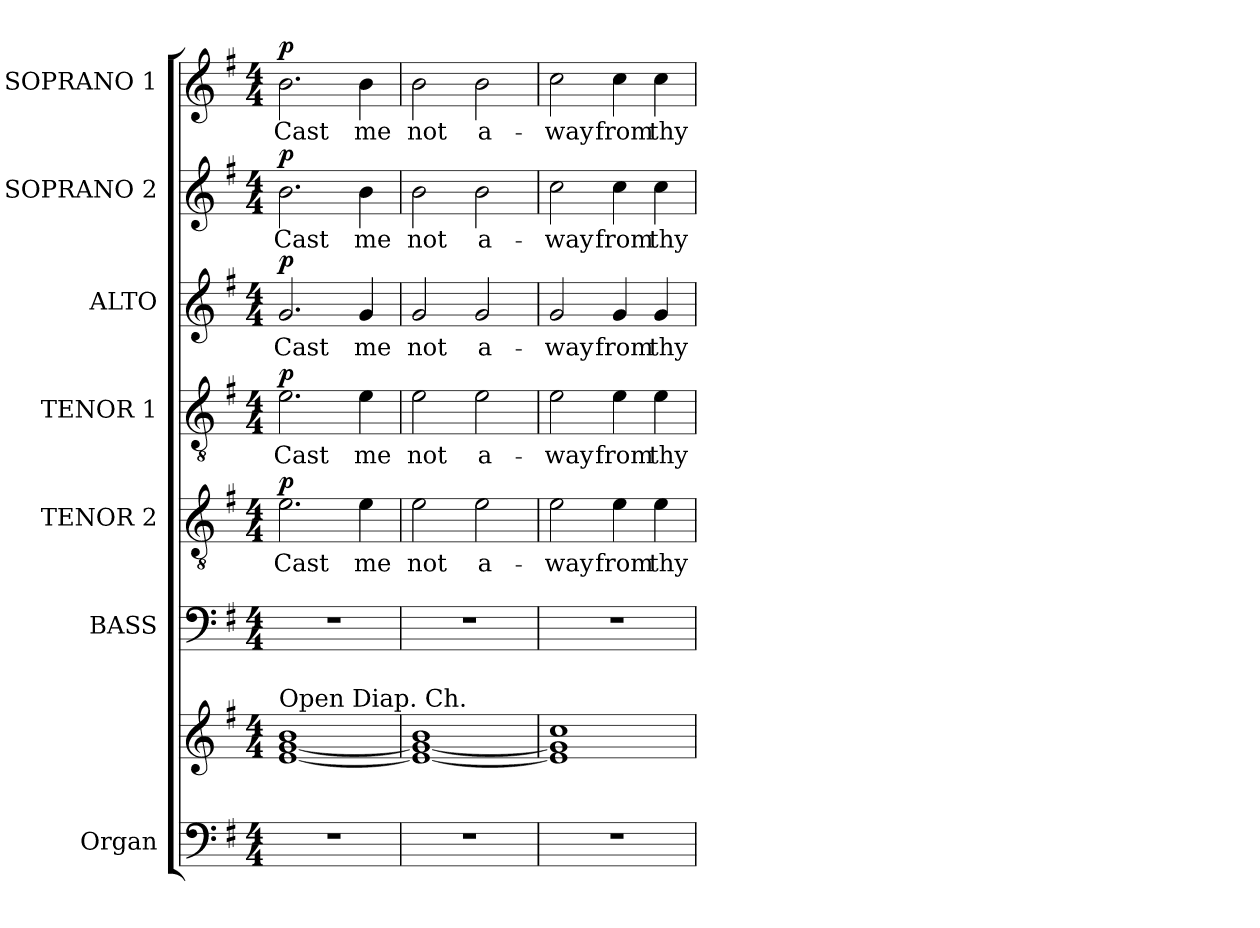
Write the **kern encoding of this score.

**kern	**kern	**kern	**kern	**text	**dynam	**kern	**text	**dynam	**kern	**text	**dynam	**kern	**text	**dynam	**kern	**text	**dynam
*part7	*part7	*part6	*part5	*part5	*part5	*part4	*part4	*part4	*part3	*part3	*part3	*part2	*part2	*part2	*part1	*part1	*part1
*staff8	*staff7	*staff6	*staff5	*staff5	*staff5	*staff4	*staff4	*staff4	*staff3	*staff3	*staff3	*staff2	*staff2	*staff2	*staff1	*staff1	*staff1
*I"Organ	*	*I"BASS	*I"TENOR 2	*	*	*I"TENOR 1	*	*	*I"ALTO	*	*	*I"SOPRANO 2	*	*	*I"SOPRANO 1	*	*
*I'Org.	*	*I'B.	*I'T2.	*	*	*I'T1.	*	*	*I'A.	*	*	*I'S2.	*	*	*I'S1.	*	*
!!LO:PB:g=z
*clefF4	*clefG2	*clefF4	*clefGv2	*	*	*clefGv2	*	*	*clefG2	*	*	*clefG2	*	*	*clefG2	*	*
*	*	*	*ITrd7c12	*	*	*ITrd7c12	*	*	*	*	*	*	*	*	*	*	*
*k[f#]	*k[f#]	*k[f#]	*k[f#]	*	*	*k[f#]	*	*	*k[f#]	*	*	*k[f#]	*	*	*k[f#]	*	*
*G:	*G:	*G:	*G:	*	*	*G:	*	*	*G:	*	*	*G:	*	*	*G:	*	*
*M4/4	*M4/4	*M4/4	*M4/4	*	*	*M4/4	*	*	*M4/4	*	*	*M4/4	*	*	*M4/4	*	*
*MM60	*MM60	*MM60	*MM60	*	*	*MM60	*	*	*MM60	*	*	*MM60	*	*	*MM60	*	*
=1	=1	=1	=1	=1	=1	=1	=1	=1	=1	=1	=1	=1	=1	=1	=1	=1	=1
!	!	!	!	!LO:LY:b:color=#000000	!	!	!	!	!	!	!	!	!	!	!	!	!
!	!	!	!	!	!	!	!LO:LY:b:color=#000000	!	!	!	!	!	!	!	!	!	!
!	!	!	!	!	!	!	!	!	!	!LO:LY:b:color=#000000	!	!	!	!	!	!	!
!	!	!	!	!	!	!	!	!	!	!	!	!	!LO:LY:b:color=#000000	!	!	!	!
!	!LO:TX:a:t=Open Diap. Ch.	!	!	!	!	!	!	!	!	!	!	!	!	!	!	!	!
!	!	!	!	!	!	!	!	!	!	!	!	!	!	!	!	!LO:LY:b:color=#000000	!
1r	[1ei [1gi 1bi	1r	2.Ei\	Cast	p	2.Ei\	Cast	p	2.gi/	Cast	p	2.bi\	Cast	p	2.bi\	Cast	p
!	!	!	!	!LO:LY:b:color=#000000	!	!	!	!	!	!	!	!	!	!	!	!	!
!	!	!	!	!	!	!	!LO:LY:b:color=#000000	!	!	!	!	!	!	!	!	!	!
!	!	!	!	!	!	!	!	!	!	!LO:LY:b:color=#000000	!	!	!	!	!	!	!
!	!	!	!	!	!	!	!	!	!	!	!	!	!LO:LY:b:color=#000000	!	!	!	!
!	!	!	!	!	!	!	!	!	!	!	!	!	!	!	!	!LO:LY:b:color=#000000	!
.	.	.	4Ei\	me	.	4Ei\	me	.	4gi/	me	.	4bi\	me	.	4bi\	me	.
=2	=2	=2	=2	=2	=2	=2	=2	=2	=2	=2	=2	=2	=2	=2	=2	=2	=2
!	!	!	!	!LO:LY:b:color=#000000	!	!	!	!	!	!	!	!	!	!	!	!	!
!	!	!	!	!	!	!	!LO:LY:b:color=#000000	!	!	!	!	!	!	!	!	!	!
!	!	!	!	!	!	!	!	!	!	!LO:LY:b:color=#000000	!	!	!	!	!	!	!
!	!	!	!	!	!	!	!	!	!	!	!	!	!LO:LY:b:color=#000000	!	!	!	!
!	!	!	!	!	!	!	!	!	!	!	!	!	!	!	!	!LO:LY:b:color=#000000	!
1r	1ei_ 1gi_ 1bi	1r	2Ei\	not	.	2Ei\	not	.	2gi/	not	.	2bi\	not	.	2bi\	not	.
!	!	!	!	!LO:LY:b:color=#000000	!	!	!	!	!	!	!	!	!	!	!	!	!
!	!	!	!	!	!	!	!LO:LY:b:color=#000000	!	!	!	!	!	!	!	!	!	!
!	!	!	!	!	!	!	!	!	!	!LO:LY:b:color=#000000	!	!	!	!	!	!	!
!	!	!	!	!	!	!	!	!	!	!	!	!	!LO:LY:b:color=#000000	!	!	!	!
!	!	!	!	!	!	!	!	!	!	!	!	!	!	!	!	!LO:LY:b:color=#000000	!
.	.	.	2Ei\	a-	.	2Ei\	a-	.	2gi/	a-	.	2bi\	a-	.	2bi\	a-	.
=3	=3	=3	=3	=3	=3	=3	=3	=3	=3	=3	=3	=3	=3	=3	=3	=3	=3
!	!	!	!	!LO:LY:b:color=#000000	!	!	!	!	!	!	!	!	!	!	!	!	!
!	!	!	!	!	!	!	!LO:LY:b:color=#000000	!	!	!	!	!	!	!	!	!	!
!	!	!	!	!	!	!	!	!	!	!LO:LY:b:color=#000000	!	!	!	!	!	!	!
!	!	!	!	!	!	!	!	!	!	!	!	!	!LO:LY:b:color=#000000	!	!	!	!
!	!	!	!	!	!	!	!	!	!	!	!	!	!	!	!	!LO:LY:b:color=#000000	!
1r	1ei] 1gi] 1cci	1r	2Ei\	-way	.	2Ei\	-way	.	2gi/	-way	.	2cci\	-way	.	2cci\	-way	.
!	!	!	!	!LO:LY:b:color=#000000	!	!	!	!	!	!	!	!	!	!	!	!	!
!	!	!	!	!	!	!	!LO:LY:b:color=#000000	!	!	!	!	!	!	!	!	!	!
!	!	!	!	!	!	!	!	!	!	!LO:LY:b:color=#000000	!	!	!	!	!	!	!
!	!	!	!	!	!	!	!	!	!	!	!	!	!LO:LY:b:color=#000000	!	!	!	!
!	!	!	!	!	!	!	!	!	!	!	!	!	!	!	!	!LO:LY:b:color=#000000	!
.	.	.	4Ei\	from	.	4Ei\	from	.	4gi/	from	.	4cci\	from	.	4cci\	from	.
!	!	!	!	!LO:LY:b:color=#000000	!	!	!	!	!	!	!	!	!	!	!	!	!
!	!	!	!	!	!	!	!LO:LY:b:color=#000000	!	!	!	!	!	!	!	!	!	!
!	!	!	!	!	!	!	!	!	!	!LO:LY:b:color=#000000	!	!	!	!	!	!	!
!	!	!	!	!	!	!	!	!	!	!	!	!	!LO:LY:b:color=#000000	!	!	!	!
!	!	!	!	!	!	!	!	!	!	!	!	!	!	!	!	!LO:LY:b:color=#000000	!
.	.	.	4Ei\	thy	.	4Ei\	thy	.	4gi/	thy	.	4cci\	thy	.	4cci\	thy	.
=	=	=	=	=	=	=	=	=	=	=	=	=	=	=	=	=	=
*-	*-	*-	*-	*-	*-	*-	*-	*-	*-	*-	*-	*-	*-	*-	*-	*-	*-
